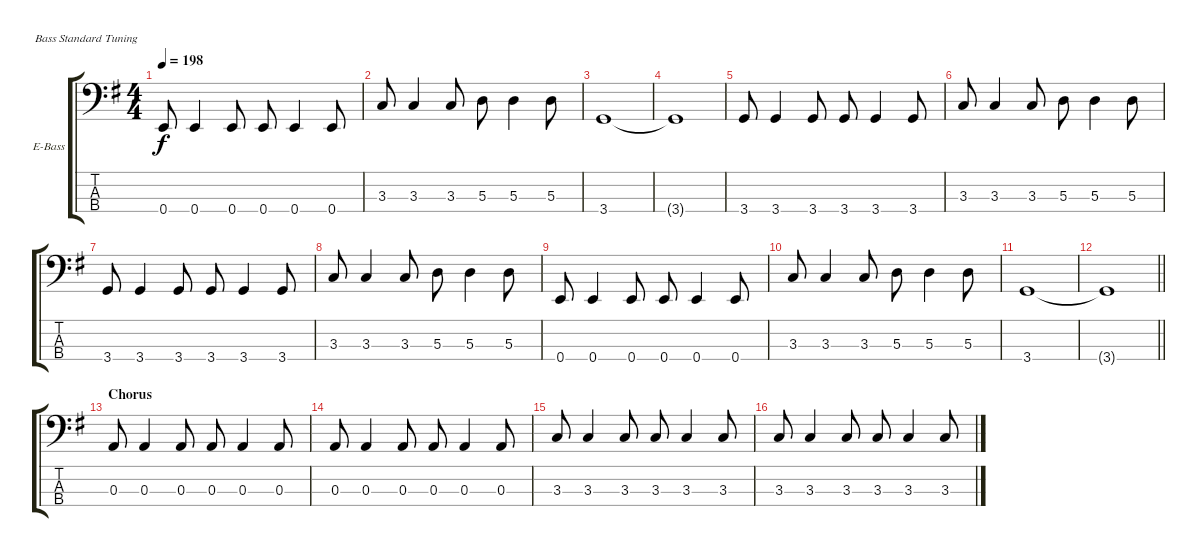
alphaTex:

\defaultSystemsLayout 4
\bracketExtendMode groupsimilarinstruments
\firstSystemTrackNameOrientation horizontal
\otherSystemsTrackNameOrientation horizontal
\track ("Bass" "E-Bass") {instrument electricbassfinger}
\staff {score tabs}
\tuning (G2 D2 A1 E1)
\ts (4 4)
\tempo 198
\clef f4
\scale
0.333333
\ks g
0.4.8{dy f} 0.4.4 0.4.8 0.4.8 0.4.4 0.4.8 |
\scale
0.333333 3.3.8 3.3.4 3.3.8 5.3.8 5.3.4 5.3.8 |
\scale
0.333333 3.4.1 |
\scale
0.333333 3.4{t}.1 |
\scale
0.333333 3.4.8 3.4.4 3.4.8 3.4.8 3.4.4 3.4.8 |
\scale
0.333333 3.3.8 3.3.4 3.3.8 5.3.8 5.3.4 5.3.8 |
\scale
0.333333 3.4.8 3.4.4 3.4.8 3.4.8 3.4.4 3.4.8 |
\scale
0.333333 3.3.8 3.3.4 3.3.8 5.3.8 5.3.4 5.3.8 |
\scale
0.333333 0.4.8 0.4.4 0.4.8 0.4.8 0.4.4 0.4.8 |
\scale
0.333333 3.3.8 3.3.4 3.3.8 5.3.8 5.3.4 5.3.8 |
\scale
0.333333 3.4.1 |
\scale
0.333333
\barLineRight lightlight
3.4{t}.1 |
\section ("" "Chorus")
\scale
0.333333 0.3.8 0.3.4 0.3.8 0.3.8 0.3.4 0.3.8 |
\scale
0.333333 0.3.8 0.3.4 0.3.8 0.3.8 0.3.4 0.3.8 |
\scale
0.333333 3.3.8 3.3.4 3.3.8 3.3.8 3.3.4 3.3.8 |
\scale
0.333333 3.3.8 3.3.4 3.3.8 3.3.8 3.3.4 3.3.8
